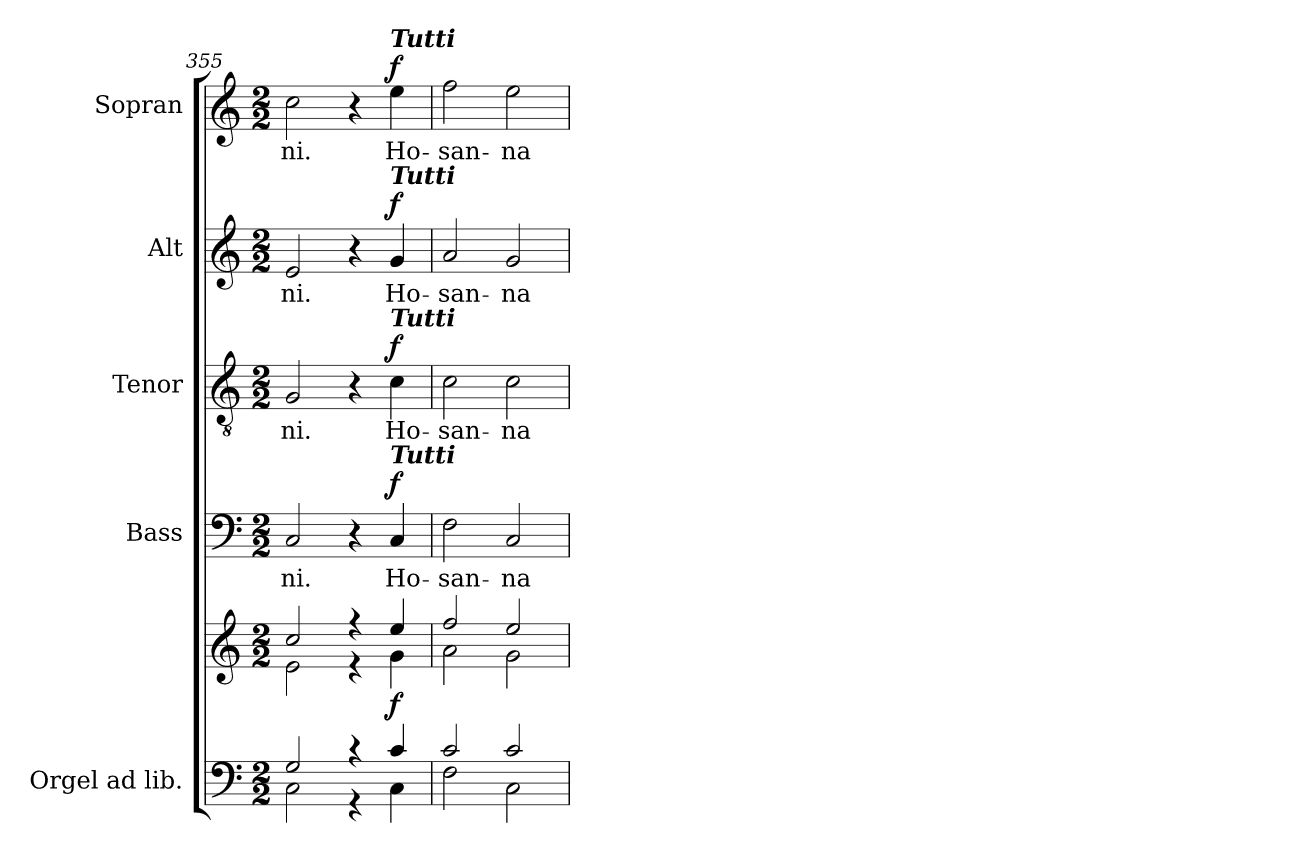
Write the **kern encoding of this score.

**kern	**kern	**dynam	**kern	**text	**dynam	**kern	**text	**dynam	**kern	**text	**dynam	**kern	**text	**dynam
*part5	*part5	*part5	*part4	*part4	*part4	*part3	*part3	*part3	*part2	*part2	*part2	*part1	*part1	*part1
*staff6	*staff5	*staff5/6	*staff4	*staff4	*staff4	*staff3	*staff3	*staff3	*staff2	*staff2	*staff2	*staff1	*staff1	*staff1
*I"Orgel ad lib.	*	*	*I"Bass	*	*	*I"Tenor	*	*	*I"Alt	*	*	*I"Sopran	*	*
*	*	*	*I'B.	*	*	*I'T.	*	*	*I'A.	*	*	*I'S.	*	*
*clefF4	*clefG2	*	*clefF4	*	*	*clefGv2	*	*	*clefG2	*	*	*clefG2	*	*
*k[]	*k[]	*	*k[]	*	*	*k[]	*	*	*k[]	*	*	*k[]	*	*
*C:	*C:	*	*C:	*	*	*C:	*	*	*C:	*	*	*C:	*	*
*M2/2	*M2/2	*	*M2/2	*	*	*M2/2	*	*	*M2/2	*	*	*M2/2	*	*
=355	=355	=355	=355	=355	=355	=355	=355	=355	=355	=355	=355	=355	=355	=355
*^	*^	*	*	*	*	*	*	*	*	*	*	*	*	*
!	!	!	!	!	!	!LO:LY:b	!	!	!LO:LY:b	!	!	!LO:LY:b	!	!	!LO:LY:b	!
2G/	2C\	2cc/	2e\	.	2C/	-ni.	.	2G/	-ni.	.	2e/	-ni.	.	2cc\	-ni.	.
4r	4r	4r	4r	.	4r	.	.	4r	.	.	4r	.	.	4r	.	.
!	!	!	!	!	!	!	!	!	!	!	!	!	!	!LO:TX:a:Bi:t=Tutti	!	!
!	!	!	!	!	!	!	!	!	!	!	!LO:TX:a:Bi:t=Tutti	!	!	!	!	!
!	!	!	!	!	!	!	!	!LO:TX:a:Bi:t=Tutti	!	!	!	!	!	!	!	!
!	!	!	!	!	!LO:TX:a:Bi:t=Tutti	!	!	!	!	!	!	!	!	!	!	!
!	!	!	!	!LO:DY:b	!	!LO:LY:b	!LO:DY:a	!	!LO:LY:b	!LO:DY:a	!	!LO:LY:b	!LO:DY:a	!	!LO:LY:b	!LO:DY:a
4c/	4C\	4ee/	4g\	f	4C/	Ho-	f	4c\	Ho-	f	4g/	Ho-	f	4ee\	Ho-	f
=356	=356	=356	=356	=356	=356	=356	=356	=356	=356	=356	=356	=356	=356	=356	=356	=356
!	!	!	!	!	!	!LO:LY:b	!	!	!LO:LY:b	!	!	!LO:LY:b	!	!	!LO:LY:b	!
2c/	2F\	2ff/	2a\	.	2F\	-san-	.	2c\	-san-	.	2a/	-san-	.	2ff\	-san-	.
!	!	!	!	!	!	!LO:LY:b	!	!	!LO:LY:b	!	!	!LO:LY:b	!	!	!LO:LY:b	!
2c/	2C\	2ee/	2g\	.	2C/	-na	.	2c\	-na	.	2g/	-na	.	2ee\	-na	.
*v	*v	*	*	*	*	*	*	*	*	*	*	*	*	*	*	*
*	*v	*v	*	*	*	*	*	*	*	*	*	*	*	*	*
=	=	=	=	=	=	=	=	=	=	=	=	=	=	=
*-	*-	*-	*-	*-	*-	*-	*-	*-	*-	*-	*-	*-	*-	*-
